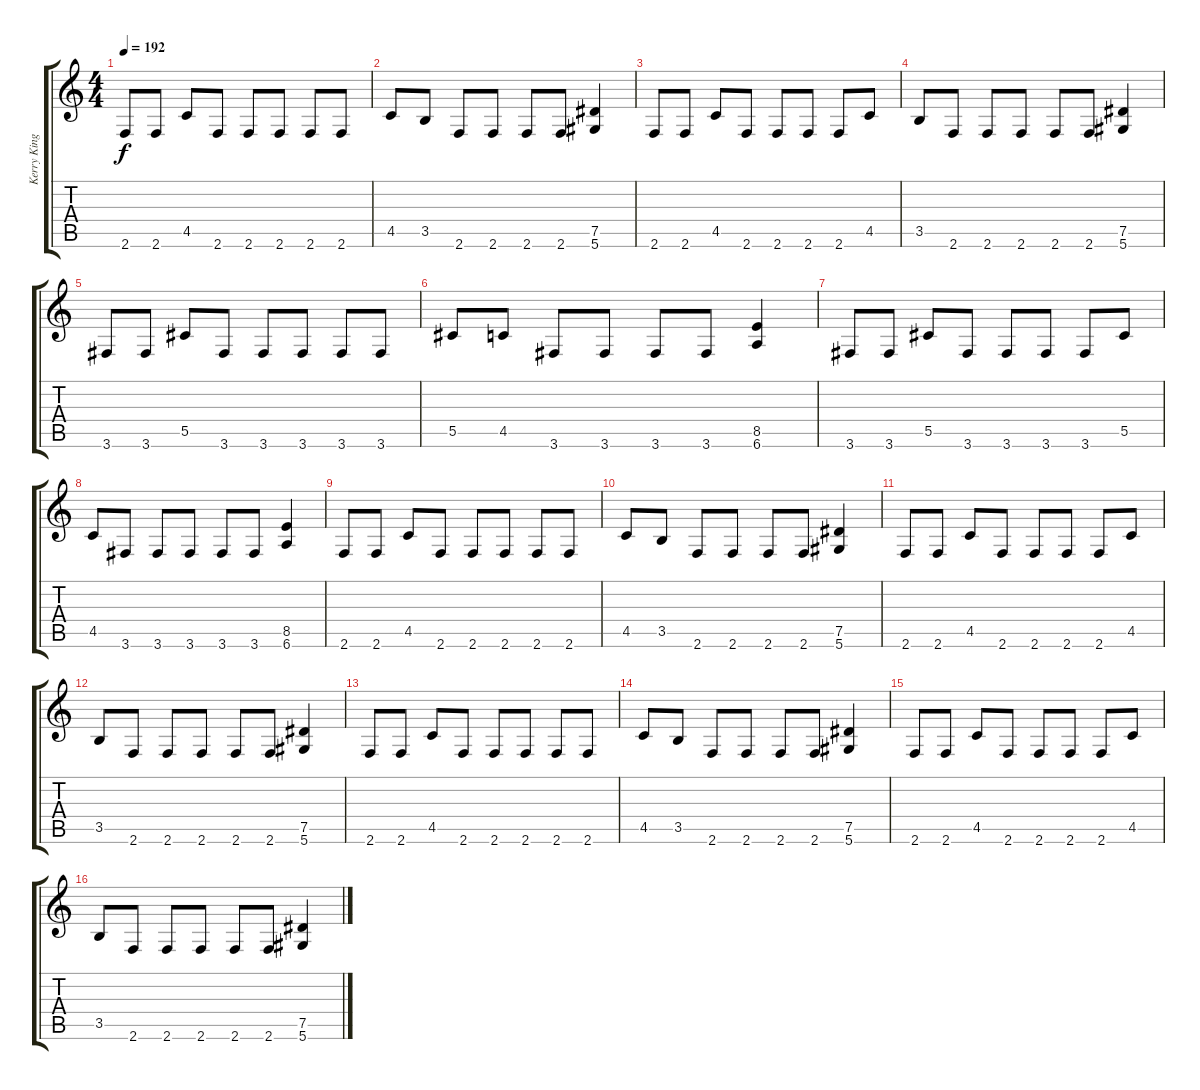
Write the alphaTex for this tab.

\track ("Kerry King" "Kerry King") {instrument distortionguitar}
\staff {score tabs}
\tuning (Eb4 Bb3 Gb3 Db3 Ab2 Eb2) {hide}
\ts (4 4)
\tempo 192
\clef g2
\ks c
2.6.8{dy f} 2.6.8 4.5.8 2.6.8 2.6.8 2.6.8 2.6.8 2.6.8 |
4.5.8 3.5.8 2.6.8 2.6.8 2.6.8 2.6.8 (7.5 5.6).4 |
2.6.8 2.6.8 4.5.8 2.6.8 2.6.8 2.6.8 2.6.8 4.5.8 |
3.5.8 2.6.8 2.6.8 2.6.8 2.6.8 2.6.8 (7.5 5.6).4 |
3.6.8 3.6.8 5.5.8 3.6.8 3.6.8 3.6.8 3.6.8 3.6.8 |
5.5.8 4.5.8 3.6.8 3.6.8 3.6.8 3.6.8 (8.5 6.6).4 |
3.6.8 3.6.8 5.5.8 3.6.8 3.6.8 3.6.8 3.6.8 5.5.8 |
4.5.8 3.6.8 3.6.8 3.6.8 3.6.8 3.6.8 (8.5 6.6).4 |
2.6.8 2.6.8 4.5.8 2.6.8 2.6.8 2.6.8 2.6.8 2.6.8 |
4.5.8 3.5.8 2.6.8 2.6.8 2.6.8 2.6.8 (7.5 5.6).4 |
2.6.8 2.6.8 4.5.8 2.6.8 2.6.8 2.6.8 2.6.8 4.5.8 |
3.5.8 2.6.8 2.6.8 2.6.8 2.6.8 2.6.8 (7.5 5.6).4 |
2.6.8 2.6.8 4.5.8 2.6.8 2.6.8 2.6.8 2.6.8 2.6.8 |
4.5.8 3.5.8 2.6.8 2.6.8 2.6.8 2.6.8 (7.5 5.6).4 |
2.6.8 2.6.8 4.5.8 2.6.8 2.6.8 2.6.8 2.6.8 4.5.8 |
3.5.8 2.6.8 2.6.8 2.6.8 2.6.8 2.6.8 (7.5 5.6).4
